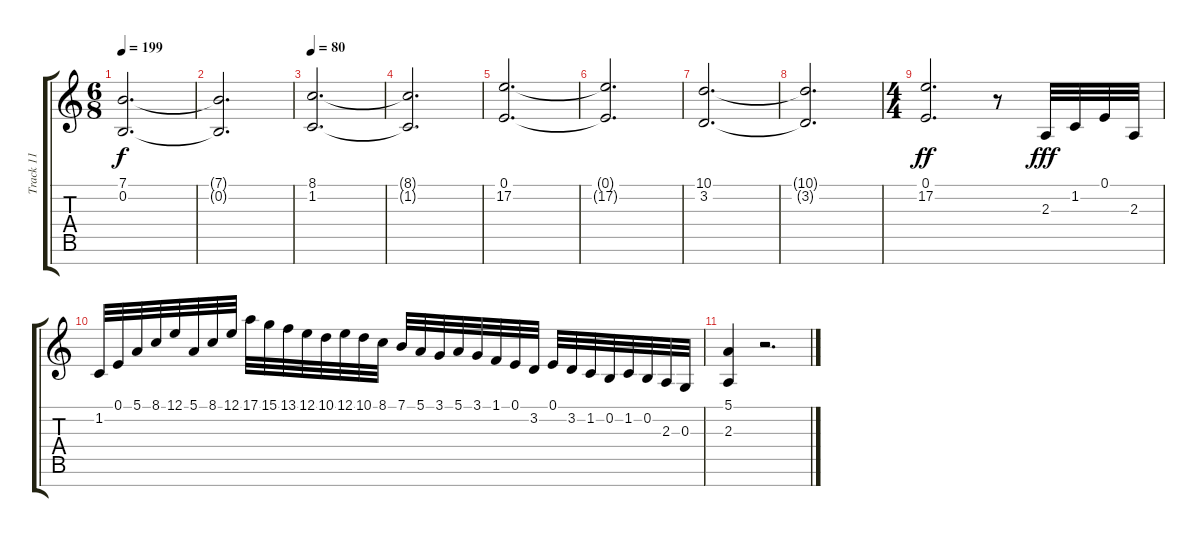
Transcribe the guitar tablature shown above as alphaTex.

\track ("Track 11" "Track 11") {instrument acousticgrandpiano}
\staff {score tabs}
\tuning (E4 B3 G3 D3 A2 E2 B1) {hide}
\ts (6 8)
\tempo 199
\clef g2
\ks c
(7.1 0.2).2{d dy f} |
(7.1{t} 0.2{t}).2{d} |
\tempo 80
(8.1 1.2).2{d} |
(8.1{t} 1.2{t}).2{d} |
(0.1 17.2).2{d} |
(0.1{t} 17.2{t}).2{d} |
(10.1 3.2).2{d} |
(10.1{t} 3.2{t}).2{d} |
\ts (4 4)
(0.1 17.2).2{d dy ff} r.8 2.3.32{dy fff} 1.2.32 0.1.32 2.3.32 |
1.2.32 0.1.32 5.1.32 8.1.32 12.1.32 5.1.32 8.1.32 12.1.32 17.1.32 15.1.32 13.1.32 12.1.32 10.1.32 12.1.32 10.1.32 8.1.32 7.1.32 5.1.32 3.1.32 5.1.32 3.1.32 1.1.32 0.1.32 3.2.32 0.1.32 3.2.32 1.2.32 0.2.32 1.2.32 0.2.32 2.3.32 0.3.32 |
(5.1 2.3).4 r.2{d}
